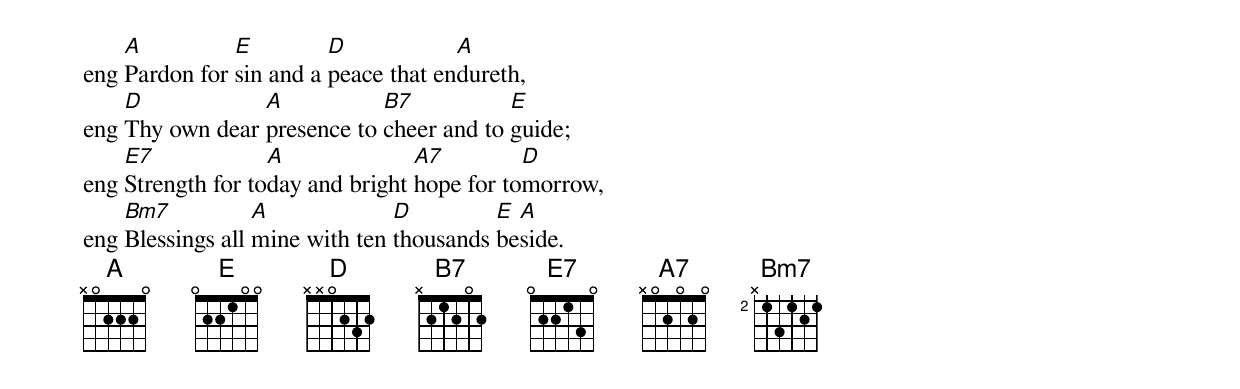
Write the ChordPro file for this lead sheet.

eng [A]Pardon for [E]sin and a [D]peace that en[A]dureth,
eng [D]Thy own dear [A]presence to [B7]cheer and to [E]guide;
eng [E7]Strength for to[A]day and bright [A7]hope for to[D]morrow,
eng [Bm7]Blessings all [A]mine with ten [D]thousands [E]be[A]side.
